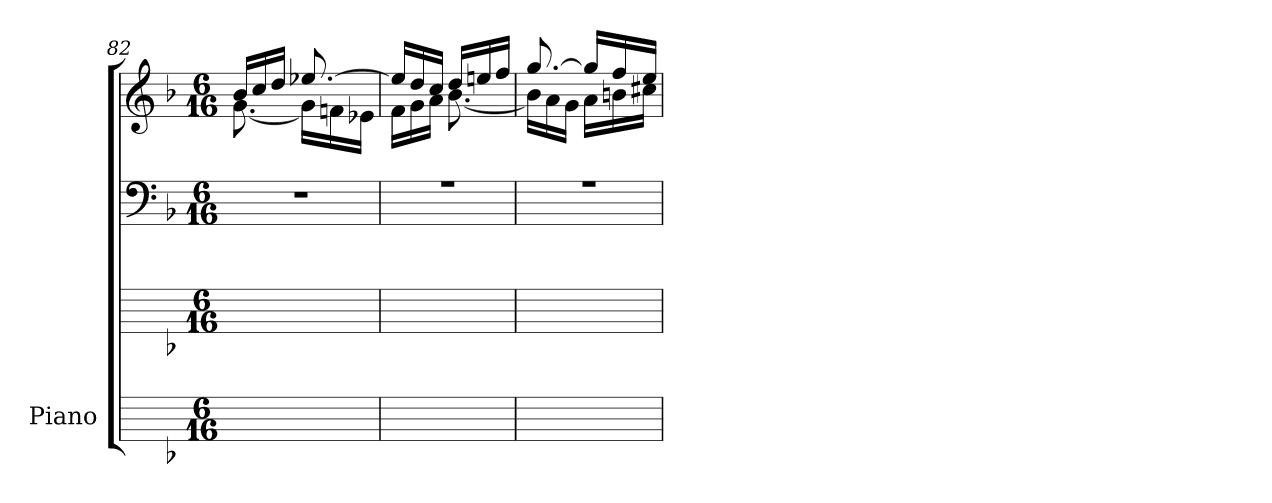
**kern	**kern	**kern	**kern
*part1	*part1	*part1	*part1
*staff4	*staff3	*staff2	*staff1
*I"Piano	*	*	*
*I'Pno	*	*	*
*	*	*clefF4	*clefG2
*k[b-]	*k[b-]	*k[b-]	*k[b-]
*F:	*F:	*F:	*F:
*M6/16	*M6/16	*M6/16	*M6/16
=82	=82	=82	=82
*	*	*	*^
4.ryy	4.ryy	4.r	16b-LL	[8.g\
.	.	.	16cc	.
.	.	.	16ddJJ	.
.	.	.	[8.ee-X/	16g\LL]
.	.	.	.	16fn\
.	.	.	.	16e-X\JJ
!!LO:LB:g=z	!!
=83	=83	=83	=83	=83
*	*	*^	*	*
4.ryy	4.ryy	4.r	4.ryy	16ee-LL]	16f\LL
.	.	.	.	16dd	16g\
.	.	.	.	16ccJJ	16a\JJ
.	.	.	.	16dd/LL	[8.b-\
.	.	.	.	16een/	.
.	.	.	.	16ff/JJ	.
=84	=84	=84	=84	=84	=84
4.ryy	4.ryy	4.r	4.ryy	[8.gg/	16b-\LL]
.	.	.	.	.	16a
.	.	.	.	.	16gJJ
.	.	.	.	16gg/LL]	16a\LL
.	.	.	.	16ff/	16bn\
.	.	.	.	16ee/JJ	16cc#X\JJ
*	*	*v	*v	*	*
*	*	*	*v	*v
=	=	=	=
*-	*-	*-	*-
